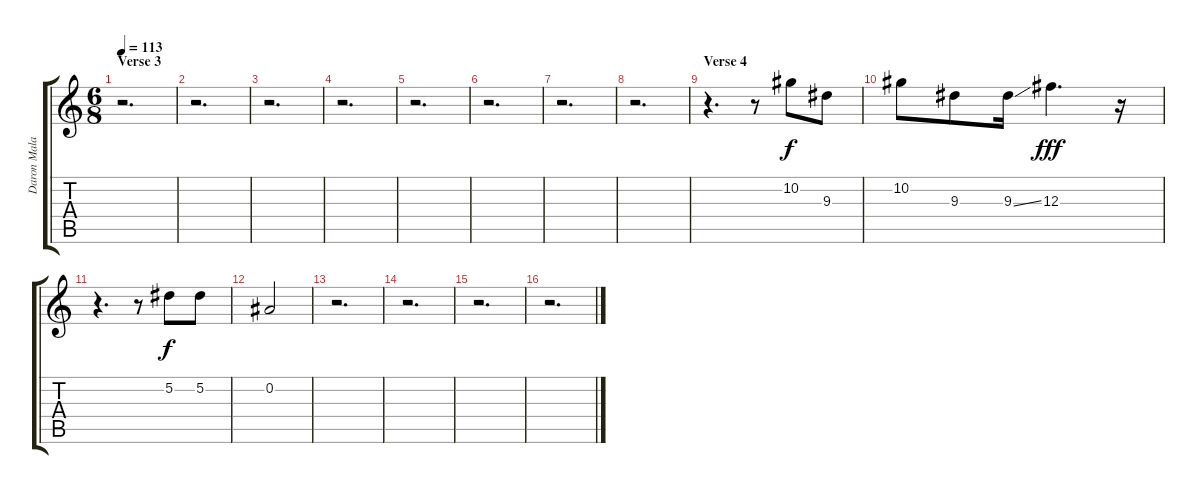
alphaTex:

\track ("Daron Malakian" "Daron Mala") {instrument distortionguitar}
\staff {score tabs}
\tuning (Eb4 Bb3 Gb3 Db3 Ab2 Db2) {hide}
\ts (6 8)
\section ("" "Verse 3")
\tempo 113
\clef g2
\ks c
r.2{d dy f} |
r.2{d} |
r.2{d} |
r.2{d} |
r.2{d} |
r.2{d} |
r.2{d} |
r.2{d} |
\section ("" "Verse 4")
r.4{d} r.8 10.2.8 9.3.8 |
10.2.8 9.3.8 9.3{ss}.16 12.3.4{d dy fff} r.16 |
r.4{d} r.8 5.2.8{dy f} 5.2.8 |
0.2.2 |
r.2{d} |
r.2{d} |
r.2{d} |
r.2{d}
